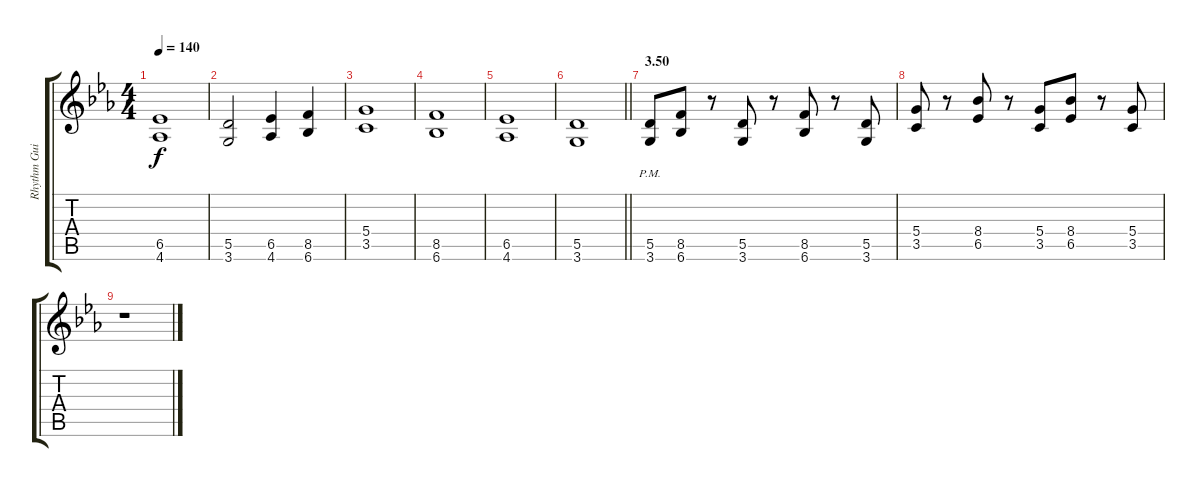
\track ("Rhythm Guitar" "Rhythm Gui") {instrument distortionguitar}
\staff {score tabs}
\tuning (E4 B3 G3 D3 A2 E2) {hide}
\ts (4 4)
\tempo 140
\clef g2
\ks cminor
(6.5 4.6).1{dy f} |
(5.5 3.6).2 (6.5 4.6).4 (8.5 6.6).4 |
(5.4 3.5).1 |
(8.5 6.6).1 |
(6.5 4.6).1 |
\barLineRight lightlight
(5.5 3.6).1 |
\section ("" "3.50")
(5.5{pm} 3.6{pm}).8 (8.5 6.6).8 r.8 (5.5 3.6).8 r.8 (8.5 6.6).8 r.8 (5.5 3.6).8 |
(5.4 3.5).8 r.8 (8.4 6.5).8 r.8 (5.4 3.5).8 (8.4 6.5).8 r.8 (5.4 3.5).8 |
r.1
